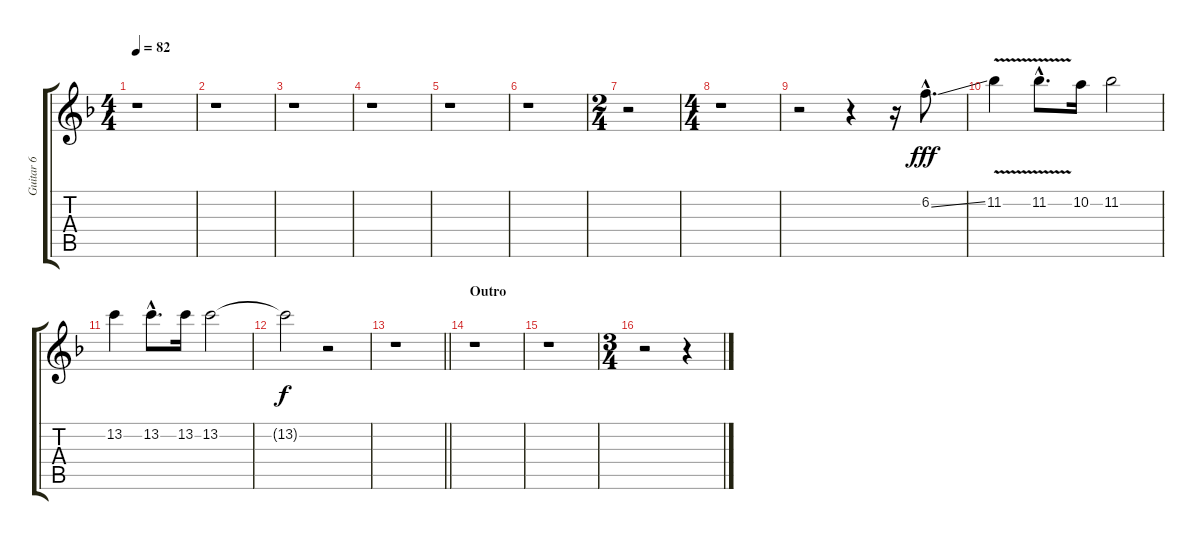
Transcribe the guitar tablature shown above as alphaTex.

\track ("Guitar 6" "Guitar 6") {instrument distortionguitar}
\staff {score tabs}
\tuning (E4 B3 G3 D3 A2 E2) {hide}
\ts (4 4)
\tempo 82
\clef g2
\ks f
r.1{dy fff} |
r.1 |
r.1 |
r.1 |
r.1 |
r.1 |
\ts (2 4)
r.2 |
\ts (4 4)
r.1 |
r.2 r.4 r.16 6.2{ss hac}.8{d} |
11.2{v}.4 11.2{v hac}.8{d} 10.2.16 11.2.2 |
13.2.4 13.2{hac}.8{d} 13.2.16 13.2.2 |
13.2{t}.2{dy f} r.2 |
\barLineRight lightlight
r.1 |
\section ("" "Outro")
r.1 |
r.1 |
\ts (3 4)
r.2 r.4
